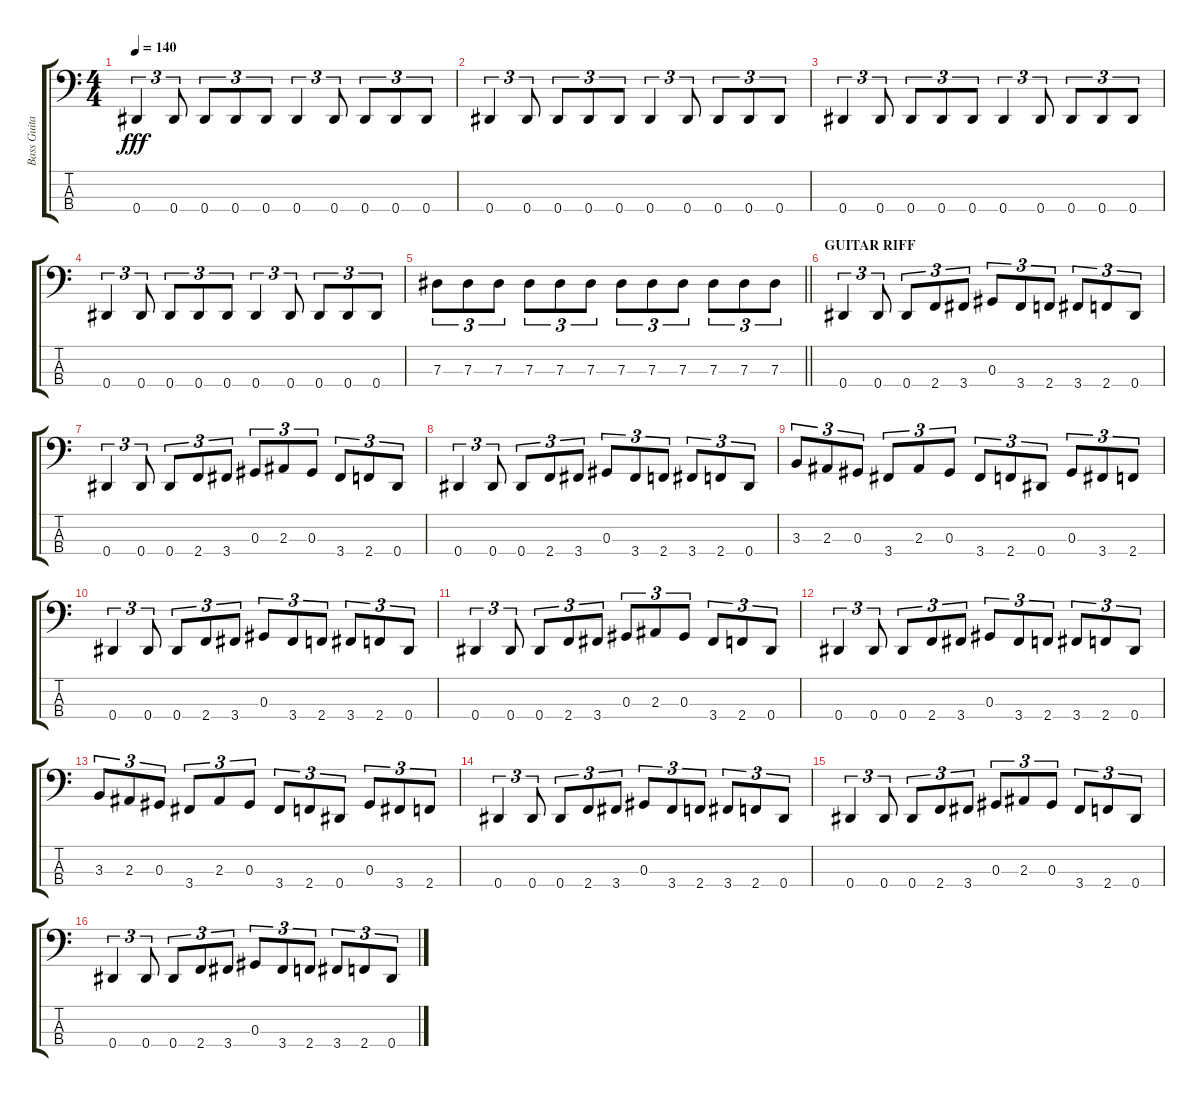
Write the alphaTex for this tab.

\track ("Bass Guitar - Neil Murray" "Bass Guita") {instrument electricbassfinger}
\staff {score tabs}
\tuning (Gb2 Db2 Ab1 Eb1) {hide}
\ts (4 4)
\tempo 140
\clef f4
\ks c
0.4.4{tu (3 2) dy fff} 0.4.8{tu (3 2)} 0.4.8{tu (3 2)} 0.4.8{tu (3 2)} 0.4.8{tu (3 2)} 0.4.4{tu (3 2)} 0.4.8{tu (3 2)} 0.4.8{tu (3 2)} 0.4.8{tu (3 2)} 0.4.8{tu (3 2)} |
0.4.4{tu (3 2)} 0.4.8{tu (3 2)} 0.4.8{tu (3 2)} 0.4.8{tu (3 2)} 0.4.8{tu (3 2)} 0.4.4{tu (3 2)} 0.4.8{tu (3 2)} 0.4.8{tu (3 2)} 0.4.8{tu (3 2)} 0.4.8{tu (3 2)} |
0.4.4{tu (3 2)} 0.4.8{tu (3 2)} 0.4.8{tu (3 2)} 0.4.8{tu (3 2)} 0.4.8{tu (3 2)} 0.4.4{tu (3 2)} 0.4.8{tu (3 2)} 0.4.8{tu (3 2)} 0.4.8{tu (3 2)} 0.4.8{tu (3 2)} |
0.4.4{tu (3 2)} 0.4.8{tu (3 2)} 0.4.8{tu (3 2)} 0.4.8{tu (3 2)} 0.4.8{tu (3 2)} 0.4.4{tu (3 2)} 0.4.8{tu (3 2)} 0.4.8{tu (3 2)} 0.4.8{tu (3 2)} 0.4.8{tu (3 2)} |
\barLineRight lightlight
7.3.8{tu (3 2)} 7.3.8{tu (3 2)} 7.3.8{tu (3 2)} 7.3.8{tu (3 2)} 7.3.8{tu (3 2)} 7.3.8{tu (3 2)} 7.3.8{tu (3 2)} 7.3.8{tu (3 2)} 7.3.8{tu (3 2)} 7.3.8{tu (3 2)} 7.3.8{tu (3 2)} 7.3.8{tu (3 2)} |
\section ("" "GUITAR RIFF")
0.4.4{tu (3 2)} 0.4.8{tu (3 2)} 0.4.8{tu (3 2)} 2.4.8{tu (3 2)} 3.4.8{tu (3 2)} 0.3.8{tu (3 2)} 3.4.8{tu (3 2)} 2.4.8{tu (3 2)} 3.4.8{tu (3 2)} 2.4.8{tu (3 2)} 0.4.8{tu (3 2)} |
0.4.4{tu (3 2)} 0.4.8{tu (3 2)} 0.4.8{tu (3 2)} 2.4.8{tu (3 2)} 3.4.8{tu (3 2)} 0.3.8{tu (3 2)} 2.3.8{tu (3 2)} 0.3.8{tu (3 2)} 3.4.8{tu (3 2)} 2.4.8{tu (3 2)} 0.4.8{tu (3 2)} |
0.4.4{tu (3 2)} 0.4.8{tu (3 2)} 0.4.8{tu (3 2)} 2.4.8{tu (3 2)} 3.4.8{tu (3 2)} 0.3.8{tu (3 2)} 3.4.8{tu (3 2)} 2.4.8{tu (3 2)} 3.4.8{tu (3 2)} 2.4.8{tu (3 2)} 0.4.8{tu (3 2)} |
3.3.8{tu (3 2)} 2.3.8{tu (3 2)} 0.3.8{tu (3 2)} 3.4.8{tu (3 2)} 2.3.8{tu (3 2)} 0.3.8{tu (3 2)} 3.4.8{tu (3 2)} 2.4.8{tu (3 2)} 0.4.8{tu (3 2)} 0.3.8{tu (3 2)} 3.4.8{tu (3 2)} 2.4.8{tu (3 2)} |
0.4.4{tu (3 2)} 0.4.8{tu (3 2)} 0.4.8{tu (3 2)} 2.4.8{tu (3 2)} 3.4.8{tu (3 2)} 0.3.8{tu (3 2)} 3.4.8{tu (3 2)} 2.4.8{tu (3 2)} 3.4.8{tu (3 2)} 2.4.8{tu (3 2)} 0.4.8{tu (3 2)} |
0.4.4{tu (3 2)} 0.4.8{tu (3 2)} 0.4.8{tu (3 2)} 2.4.8{tu (3 2)} 3.4.8{tu (3 2)} 0.3.8{tu (3 2)} 2.3.8{tu (3 2)} 0.3.8{tu (3 2)} 3.4.8{tu (3 2)} 2.4.8{tu (3 2)} 0.4.8{tu (3 2)} |
0.4.4{tu (3 2)} 0.4.8{tu (3 2)} 0.4.8{tu (3 2)} 2.4.8{tu (3 2)} 3.4.8{tu (3 2)} 0.3.8{tu (3 2)} 3.4.8{tu (3 2)} 2.4.8{tu (3 2)} 3.4.8{tu (3 2)} 2.4.8{tu (3 2)} 0.4.8{tu (3 2)} |
3.3.8{tu (3 2)} 2.3.8{tu (3 2)} 0.3.8{tu (3 2)} 3.4.8{tu (3 2)} 2.3.8{tu (3 2)} 0.3.8{tu (3 2)} 3.4.8{tu (3 2)} 2.4.8{tu (3 2)} 0.4.8{tu (3 2)} 0.3.8{tu (3 2)} 3.4.8{tu (3 2)} 2.4.8{tu (3 2)} |
0.4.4{tu (3 2)} 0.4.8{tu (3 2)} 0.4.8{tu (3 2)} 2.4.8{tu (3 2)} 3.4.8{tu (3 2)} 0.3.8{tu (3 2)} 3.4.8{tu (3 2)} 2.4.8{tu (3 2)} 3.4.8{tu (3 2)} 2.4.8{tu (3 2)} 0.4.8{tu (3 2)} |
0.4.4{tu (3 2)} 0.4.8{tu (3 2)} 0.4.8{tu (3 2)} 2.4.8{tu (3 2)} 3.4.8{tu (3 2)} 0.3.8{tu (3 2)} 2.3.8{tu (3 2)} 0.3.8{tu (3 2)} 3.4.8{tu (3 2)} 2.4.8{tu (3 2)} 0.4.8{tu (3 2)} |
0.4.4{tu (3 2)} 0.4.8{tu (3 2)} 0.4.8{tu (3 2)} 2.4.8{tu (3 2)} 3.4.8{tu (3 2)} 0.3.8{tu (3 2)} 3.4.8{tu (3 2)} 2.4.8{tu (3 2)} 3.4.8{tu (3 2)} 2.4.8{tu (3 2)} 0.4.8{tu (3 2)}
